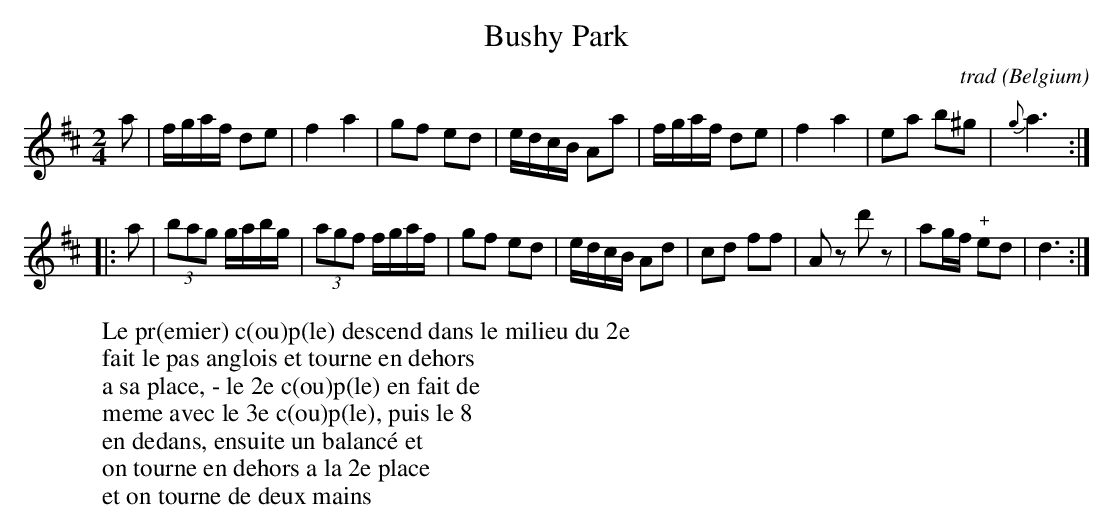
X:1
T:Bushy Park
C:trad
O:Belgium
M:2/4
L:1/16
K:Dmaj
a2|fgaf d2e2|f4 a4|g2f2 e2d2|edcB A2a2|fgaf d2e2|f4 a4|e2a2 b2^g2|{g}a6:|
|:a2|(3b2a2g2 gabg|(3a2g2f2 fgaf|g2f2 e2d2|edcB A2d2|c2d2 f2f2|A2z2 d'2z2|a2gf "+"e2d2|d6:|]
W:Le pr(emier) c(ou)p(le) descend dans le milieu du 2e
W:fait le pas anglois et tourne en dehors
W:a sa place, - le 2e c(ou)p(le) en fait de
W:meme avec le 3e c(ou)p(le), puis le 8
W:en dedans, ensuite un balancé et
W:on tourne en dehors a la 2e place
W:et on tourne de deux mains
